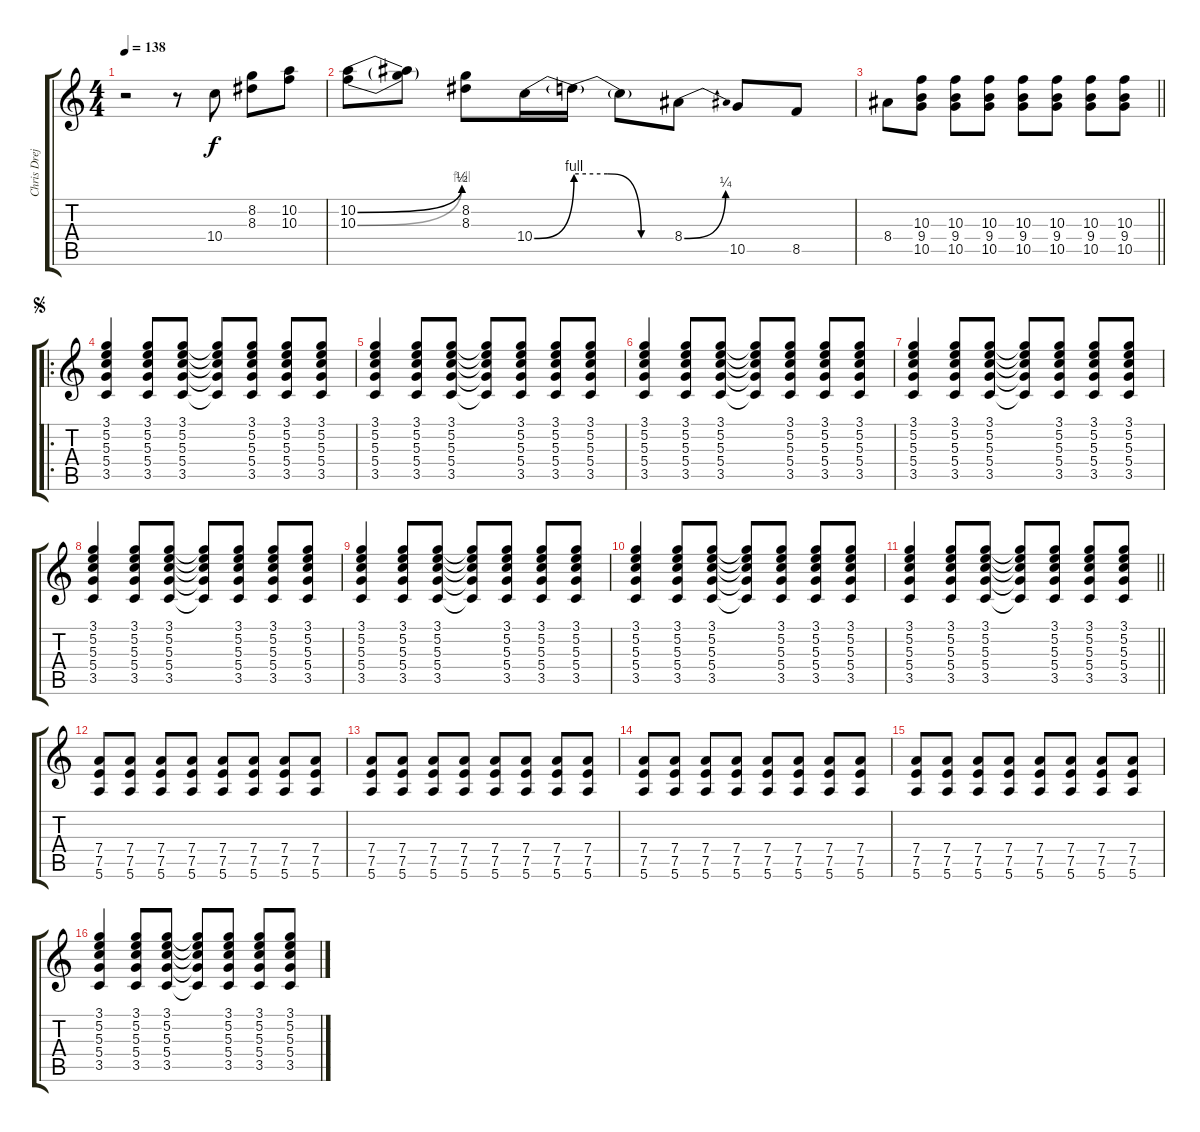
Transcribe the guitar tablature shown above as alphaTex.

\track ("Chris Dreja - Electric Guitar" "Chris Drej") {instrument electricguitarclean}
\staff {score tabs}
\tuning (E4 B3 G3 D3 A2 E2) {hide}
\ts (4 4)
\tempo 138
\clef g2
\ks c
r.2{dy f instrument electricguitarclean} r.8 10.4.8 (8.2 8.3).8 (10.2 10.3).8 |
(10.2{be (bend 0 0 60 2)} 10.3{be (bend 0 0 60 4)}).8 (10.2{t} 10.3{t}).8 (8.2 8.3).8 10.4{be (bend 0 0 60 4)}.16 10.4{be (custom 0 4 20 4 40 0 60 0) t}.16 10.4{t}.8 8.4{be (bend 0 0 60 1)}.8 10.5.8 8.5.8 |
\barLineRight lightlight
8.4.8 (10.3 9.4 10.5).8 (10.3 9.4 10.5).8 (10.3 9.4 10.5).8 (10.3 9.4 10.5).8 (10.3 9.4 10.5).8 (10.3 9.4 10.5).8 (10.3 9.4 10.5).8 |
\ro
\jump segno
(3.1 5.2 5.3 5.4 3.5).4 (3.1 5.2 5.3 5.4 3.5).8 (3.1 5.2 5.3 5.4 3.5).8 (3.1{t} 5.2{t} 5.3{t} 5.4{t} 3.5{t}).8 (3.1 5.2 5.3 5.4 3.5).8 (3.1 5.2 5.3 5.4 3.5).8 (3.1 5.2 5.3 5.4 3.5).8 |
(3.1 5.2 5.3 5.4 3.5).4 (3.1 5.2 5.3 5.4 3.5).8 (3.1 5.2 5.3 5.4 3.5).8 (3.1{t} 5.2{t} 5.3{t} 5.4{t} 3.5{t}).8 (3.1 5.2 5.3 5.4 3.5).8 (3.1 5.2 5.3 5.4 3.5).8 (3.1 5.2 5.3 5.4 3.5).8 |
(3.1 5.2 5.3 5.4 3.5).4 (3.1 5.2 5.3 5.4 3.5).8 (3.1 5.2 5.3 5.4 3.5).8 (3.1{t} 5.2{t} 5.3{t} 5.4{t} 3.5{t}).8 (3.1 5.2 5.3 5.4 3.5).8 (3.1 5.2 5.3 5.4 3.5).8 (3.1 5.2 5.3 5.4 3.5).8 |
(3.1 5.2 5.3 5.4 3.5).4 (3.1 5.2 5.3 5.4 3.5).8 (3.1 5.2 5.3 5.4 3.5).8 (3.1{t} 5.2{t} 5.3{t} 5.4{t} 3.5{t}).8 (3.1 5.2 5.3 5.4 3.5).8 (3.1 5.2 5.3 5.4 3.5).8 (3.1 5.2 5.3 5.4 3.5).8 |
(3.1 5.2 5.3 5.4 3.5).4 (3.1 5.2 5.3 5.4 3.5).8 (3.1 5.2 5.3 5.4 3.5).8 (3.1{t} 5.2{t} 5.3{t} 5.4{t} 3.5{t}).8 (3.1 5.2 5.3 5.4 3.5).8 (3.1 5.2 5.3 5.4 3.5).8 (3.1 5.2 5.3 5.4 3.5).8 |
(3.1 5.2 5.3 5.4 3.5).4 (3.1 5.2 5.3 5.4 3.5).8 (3.1 5.2 5.3 5.4 3.5).8 (3.1{t} 5.2{t} 5.3{t} 5.4{t} 3.5{t}).8 (3.1 5.2 5.3 5.4 3.5).8 (3.1 5.2 5.3 5.4 3.5).8 (3.1 5.2 5.3 5.4 3.5).8 |
(3.1 5.2 5.3 5.4 3.5).4 (3.1 5.2 5.3 5.4 3.5).8 (3.1 5.2 5.3 5.4 3.5).8 (3.1{t} 5.2{t} 5.3{t} 5.4{t} 3.5{t}).8 (3.1 5.2 5.3 5.4 3.5).8 (3.1 5.2 5.3 5.4 3.5).8 (3.1 5.2 5.3 5.4 3.5).8 |
\barLineRight lightlight
(3.1 5.2 5.3 5.4 3.5).4 (3.1 5.2 5.3 5.4 3.5).8 (3.1 5.2 5.3 5.4 3.5).8 (3.1{t} 5.2{t} 5.3{t} 5.4{t} 3.5{t}).8 (3.1 5.2 5.3 5.4 3.5).8 (3.1 5.2 5.3 5.4 3.5).8 (3.1 5.2 5.3 5.4 3.5).8 |
(7.4 7.5 5.6).8 (7.4 7.5 5.6).8 (7.4 7.5 5.6).8 (7.4 7.5 5.6).8 (7.4 7.5 5.6).8 (7.4 7.5 5.6).8 (7.4 7.5 5.6).8 (7.4 7.5 5.6).8 |
(7.4 7.5 5.6).8 (7.4 7.5 5.6).8 (7.4 7.5 5.6).8 (7.4 7.5 5.6).8 (7.4 7.5 5.6).8 (7.4 7.5 5.6).8 (7.4 7.5 5.6).8 (7.4 7.5 5.6).8 |
(7.4 7.5 5.6).8 (7.4 7.5 5.6).8 (7.4 7.5 5.6).8 (7.4 7.5 5.6).8 (7.4 7.5 5.6).8 (7.4 7.5 5.6).8 (7.4 7.5 5.6).8 (7.4 7.5 5.6).8 |
(7.4 7.5 5.6).8 (7.4 7.5 5.6).8 (7.4 7.5 5.6).8 (7.4 7.5 5.6).8 (7.4 7.5 5.6).8 (7.4 7.5 5.6).8 (7.4 7.5 5.6).8 (7.4 7.5 5.6).8 |
(3.1 5.2 5.3 5.4 3.5).4 (3.1 5.2 5.3 5.4 3.5).8 (3.1 5.2 5.3 5.4 3.5).8 (3.1{t} 5.2{t} 5.3{t} 5.4{t} 3.5{t}).8 (3.1 5.2 5.3 5.4 3.5).8 (3.1 5.2 5.3 5.4 3.5).8 (3.1 5.2 5.3 5.4 3.5).8
